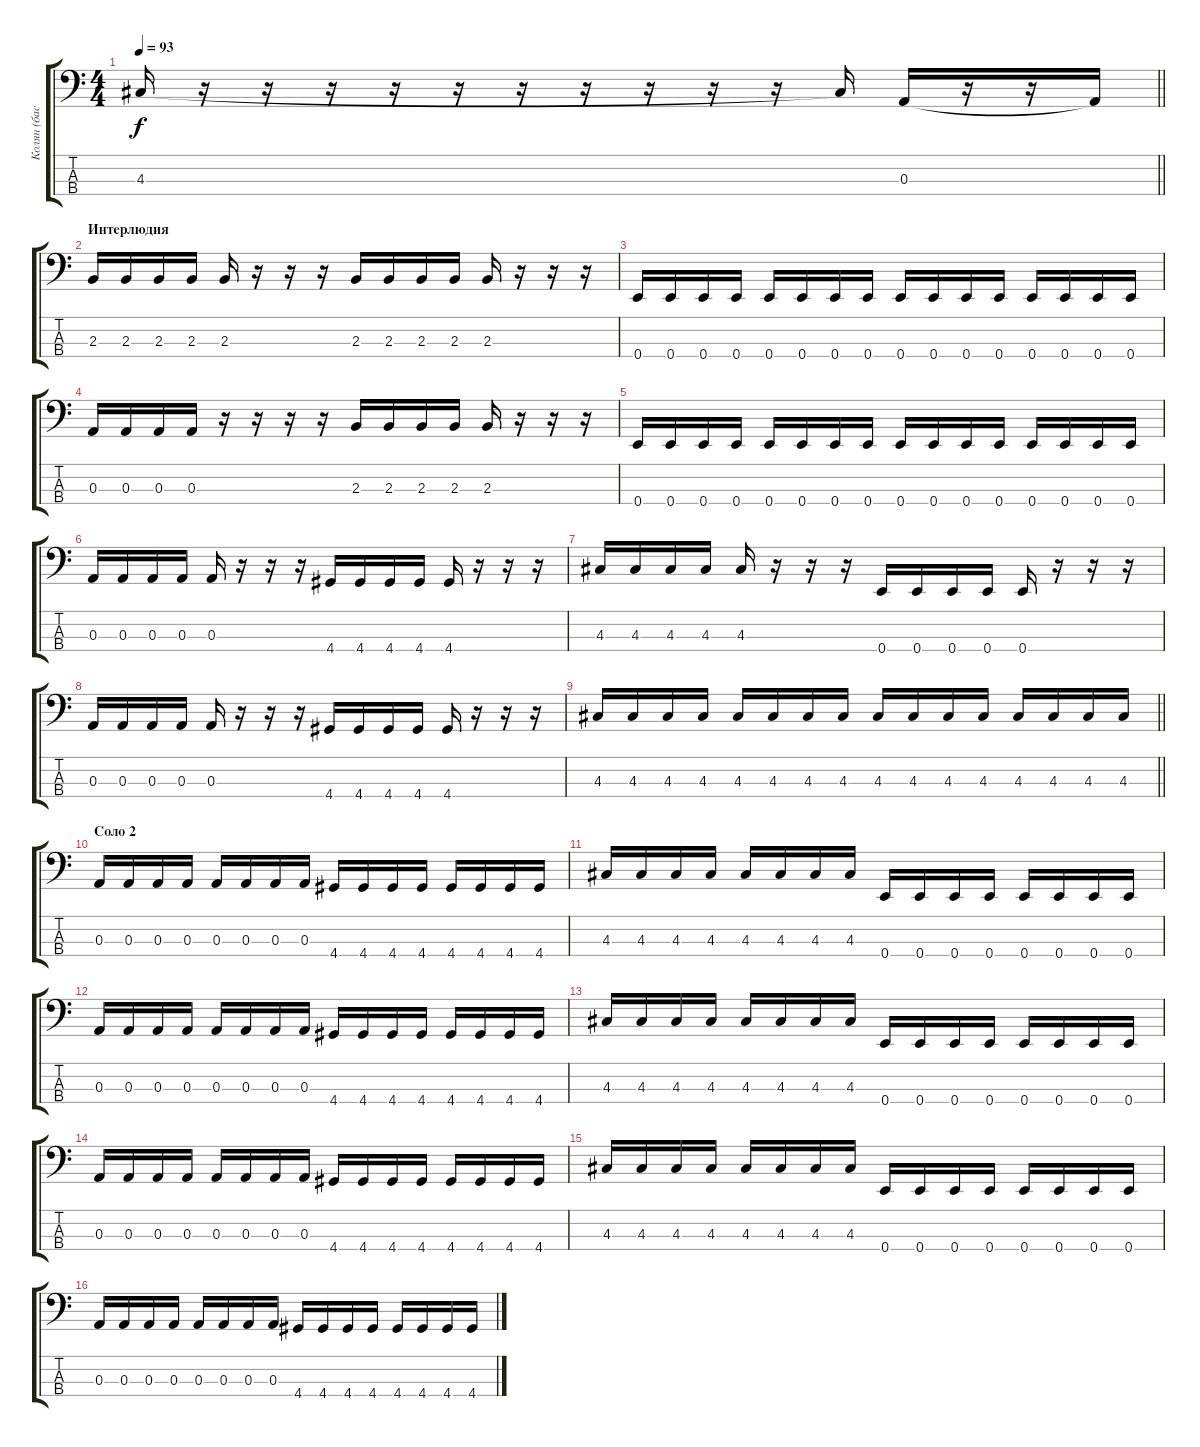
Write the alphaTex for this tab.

\track ("Колян (басс гитара)" "Колян (бас") {instrument electricbasspick}
\staff {score tabs}
\tuning (G2 D2 A1 E1) {hide}
\ts (4 4)
\tempo 93
\clef f4
\barLineRight lightlight
\ks c
4.3.16{dy f} r.16 r.16 r.16 r.16 r.16 r.16 r.16 r.16 r.16 r.16 4.3{t}.16 0.3.16 r.16 r.16 0.3{t}.16 |
\section ("" "Интерлюдия")
2.3.16 2.3.16 2.3.16 2.3.16 2.3.16 r.16 r.16 r.16 2.3.16 2.3.16 2.3.16 2.3.16 2.3.16 r.16 r.16 r.16 |
0.4.16 0.4.16 0.4.16 0.4.16 0.4.16 0.4.16 0.4.16 0.4.16 0.4.16 0.4.16 0.4.16 0.4.16 0.4.16 0.4.16 0.4.16 0.4.16 |
0.3.16 0.3.16 0.3.16 0.3.16 r.16 r.16 r.16 r.16 2.3.16 2.3.16 2.3.16 2.3.16 2.3.16 r.16 r.16 r.16 |
0.4.16 0.4.16 0.4.16 0.4.16 0.4.16 0.4.16 0.4.16 0.4.16 0.4.16 0.4.16 0.4.16 0.4.16 0.4.16 0.4.16 0.4.16 0.4.16 |
0.3.16 0.3.16 0.3.16 0.3.16 0.3.16 r.16 r.16 r.16 4.4.16 4.4.16 4.4.16 4.4.16 4.4.16 r.16 r.16 r.16 |
4.3.16 4.3.16 4.3.16 4.3.16 4.3.16 r.16 r.16 r.16 0.4.16 0.4.16 0.4.16 0.4.16 0.4.16 r.16 r.16 r.16 |
0.3.16 0.3.16 0.3.16 0.3.16 0.3.16 r.16 r.16 r.16 4.4.16 4.4.16 4.4.16 4.4.16 4.4.16 r.16 r.16 r.16 |
\barLineRight lightlight
4.3.16 4.3.16 4.3.16 4.3.16 4.3.16 4.3.16 4.3.16 4.3.16 4.3.16 4.3.16 4.3.16 4.3.16 4.3.16 4.3.16 4.3.16 4.3.16 |
\section ("" "Соло 2")
0.3.16 0.3.16 0.3.16 0.3.16 0.3.16 0.3.16 0.3.16 0.3.16 4.4.16 4.4.16 4.4.16 4.4.16 4.4.16 4.4.16 4.4.16 4.4.16 |
4.3.16 4.3.16 4.3.16 4.3.16 4.3.16 4.3.16 4.3.16 4.3.16 0.4.16 0.4.16 0.4.16 0.4.16 0.4.16 0.4.16 0.4.16 0.4.16 |
0.3.16 0.3.16 0.3.16 0.3.16 0.3.16 0.3.16 0.3.16 0.3.16 4.4.16 4.4.16 4.4.16 4.4.16 4.4.16 4.4.16 4.4.16 4.4.16 |
4.3.16 4.3.16 4.3.16 4.3.16 4.3.16 4.3.16 4.3.16 4.3.16 0.4.16 0.4.16 0.4.16 0.4.16 0.4.16 0.4.16 0.4.16 0.4.16 |
0.3.16 0.3.16 0.3.16 0.3.16 0.3.16 0.3.16 0.3.16 0.3.16 4.4.16 4.4.16 4.4.16 4.4.16 4.4.16 4.4.16 4.4.16 4.4.16 |
4.3.16 4.3.16 4.3.16 4.3.16 4.3.16 4.3.16 4.3.16 4.3.16 0.4.16 0.4.16 0.4.16 0.4.16 0.4.16 0.4.16 0.4.16 0.4.16 |
0.3.16 0.3.16 0.3.16 0.3.16 0.3.16 0.3.16 0.3.16 0.3.16 4.4.16 4.4.16 4.4.16 4.4.16 4.4.16 4.4.16 4.4.16 4.4.16
